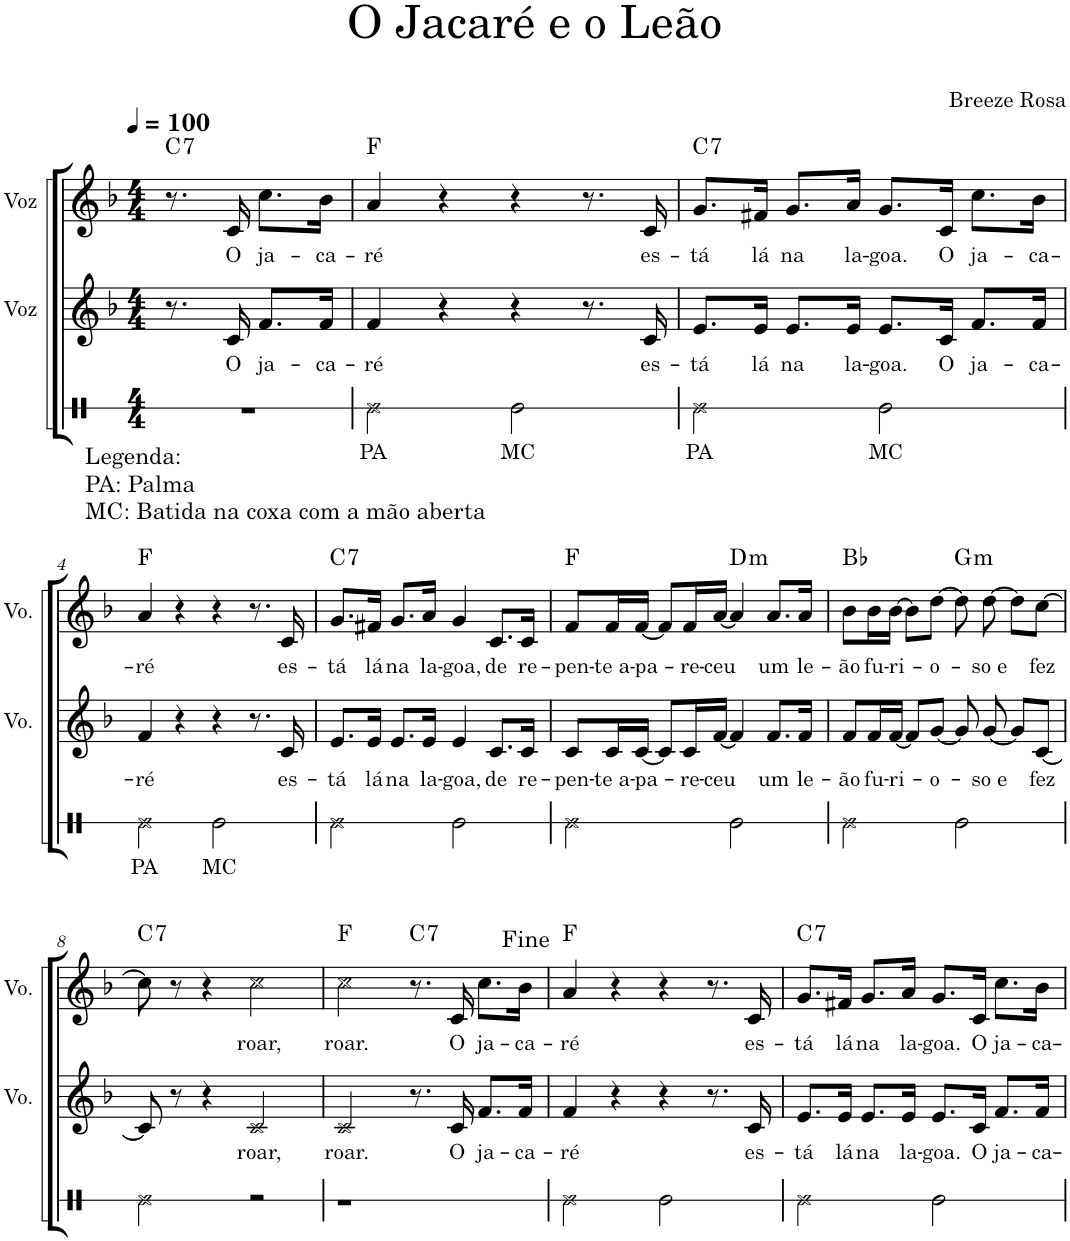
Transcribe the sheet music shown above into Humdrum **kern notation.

**kern	**text	**kern	**text	**kern	**text	**harte
*part3	*part3	*part2	*part2	*part1	*part1	*part1
*staff3	*staff3	*staff2	*staff2	*staff1	*staff1	*
*I"Surdo de Campo	*	*I"Voz	*	*I"Voz	*	*
*	*	*I'Vo.	*	*I'Vo.	*	*
*stria1	*	*	*	*	*	*
*clefX	*	*clefG2	*	*clefG2	*	*
*k[b-]	*	*k[b-]	*	*k[b-]	*	*
*M4/4	*	*M4/4	*	*M4/4	*	*
*MM100	*	*MM100	*	*MM100	*	*
=1	=1	=1	=1	=1	=1	=1
!LO:TX:b:t=Legenda&colon;	!	!	!	!	!	!
!LO:TX:b:t=PA&colon; Palma	!	!	!	!	!	!
!LO:TX:b:t=MC&colon; Batida na coxa com a mão aberta	!	!	!	!	!	!
!	!	!	!	!	!	!LO:H:kt=7
1r	.	8.r	.	8.r	.	C:7
!	!	!	!LO:LY:b	!	!LO:LY:b	!
.	.	16c/	O	16c/	O	.
!	!	!	!LO:LY:b	!	!LO:LY:b	!
.	.	8.f/L	ja-	8.cc\L	ja-	.
!	!	!	!LO:LY:b	!	!LO:LY:b	!
.	.	16f/Jk	-ca-	16b-\Jk	-ca-	.
.	.	2ryy	.	2ryy	.	.
=2	=2	=2	=2	=2	=2	=2
!	!LO:LY:b	!	!LO:LY:b	!	!LO:LY:b	!
2Re\	PA	4f/	-ré	4a/	-ré	F:maj
.	.	4r	.	4r	.	.
!	!LO:LY:b	!	!	!	!	!
2Re\	MC	4r	.	4r	.	.
.	.	8.r	.	8.r	.	.
!	!	!	!LO:LY:b	!	!LO:LY:b	!
.	.	16c/	es-	16c/	es-	.
=3	=3	=3	=3	=3	=3	=3
!	!LO:LY:b	!	!LO:LY:b	!	!LO:LY:b	!LO:H:kt=7
2Re\	PA	8.e/L	-tá	8.g/L	-tá	C:7
!	!	!	!LO:LY:b	!	!LO:LY:b	!
.	.	16e/Jk	lá	16f#X/Jk	lá	.
!	!	!	!LO:LY:b	!	!LO:LY:b	!
.	.	8.e/L	na	8.g/L	na	.
!	!	!	!LO:LY:b	!	!LO:LY:b	!
.	.	16e/Jk	la-	16a/Jk	la-	.
!	!LO:LY:b	!	!LO:LY:b	!	!LO:LY:b	!
2Re\	MC	8.e/L	-goa.	8.g/L	-goa.	.
!	!	!	!LO:LY:b	!	!LO:LY:b	!
.	.	16c/Jk	O	16c/Jk	O	.
!	!	!	!LO:LY:b	!	!LO:LY:b	!
.	.	8.f/L	ja-	8.cc\L	ja-	.
!	!	!	!LO:LY:b	!	!LO:LY:b	!
.	.	16f/Jk	-ca-	16b-\Jk	-ca-	.
!!LO:LB:g=z
=4	=4	=4	=4	=4	=4	=4
!	!LO:LY:b	!	!LO:LY:b	!	!LO:LY:b	!
2Re\	PA	4f/	-ré	4a/	-ré	F:maj
.	.	4r	.	4r	.	.
!	!LO:LY:b	!	!	!	!	!
2Re\	MC	4r	.	4r	.	.
.	.	8.r	.	8.r	.	.
!	!	!	!LO:LY:b	!	!LO:LY:b	!
.	.	16c/	es-	16c/	es-	.
=5	=5	=5	=5	=5	=5	=5
!	!	!	!LO:LY:b	!	!LO:LY:b	!LO:H:kt=7
2Re\	.	8.e/L	-tá	8.g/L	-tá	C:7
!	!	!	!LO:LY:b	!	!LO:LY:b	!
.	.	16e/Jk	lá	16f#X/Jk	lá	.
!	!	!	!LO:LY:b	!	!LO:LY:b	!
.	.	8.e/L	na	8.g/L	na	.
!	!	!	!LO:LY:b	!	!LO:LY:b	!
.	.	16e/Jk	la-	16a/Jk	la-	.
!	!	!	!LO:LY:b	!	!LO:LY:b	!
2Re\	.	4e/	-goa,	4g/	-goa,	.
!	!	!	!LO:LY:b	!	!LO:LY:b	!
.	.	8.c/L	de	8.c/L	de	.
!	!	!	!LO:LY:b	!	!LO:LY:b	!
.	.	16c/Jk	re-	16c/Jk	re-	.
=6	=6	=6	=6	=6	=6	=6
!	!	!	!LO:LY:b	!	!LO:LY:b	!
2Re\	.	8c/L	-pen-	8f/L	-pen-	F:maj
!	!	!	!LO:LY:b	!	!LO:LY:b	!
.	.	16c/L	-te a-	16f/L	-te a-	.
!	!	!	!LO:LY:b	!	!LO:LY:b	!
.	.	[16c/JJ	-pa-	[16f/JJ	-pa-	.
.	.	8c/L]	.	8f/L]	.	.
!	!	!	!LO:LY:b	!	!LO:LY:b	!
.	.	16c/L	-re-	16f/L	-re-	.
!	!	!	!LO:LY:b	!	!LO:LY:b	!
.	.	[16f/JJ	-ceu	[16a/JJ	-ceu	.
!	!	!	!	!	!	!LO:H:kt=m
2Re\	.	4f/]	.	4a/]	.	D:min
!	!	!	!LO:LY:b	!	!LO:LY:b	!
.	.	8.f/L	um	8.a/L	um	.
!	!	!	!LO:LY:b	!	!LO:LY:b	!
.	.	16f/Jk	le-	16a/Jk	le-	.
=7	=7	=7	=7	=7	=7	=7
!	!	!	!LO:LY:b	!	!LO:LY:b	!
2Re\	.	8f/L	-ão	8b-\L	-ão	Bb:maj
!	!	!	!LO:LY:b	!	!LO:LY:b	!
.	.	16f/L	fu-	16b-\L	fu-	.
!	!	!	!LO:LY:b	!	!LO:LY:b	!
.	.	[16f/JJ	-ri-	[16b-\JJ	-ri-	.
.	.	8f/L]	.	8b-\L]	.	.
!	!	!	!LO:LY:b	!	!LO:LY:b	!
.	.	[8g/J	-o-	[8dd\J	-o-	.
!	!	!	!	!	!	!LO:H:kt=m
2Re\	.	8g/]	.	8dd\]	.	G:min
!	!	!	!LO:LY:b	!	!LO:LY:b	!
.	.	[8g/	-so e	[8dd\	-so e	.
.	.	8g/L]	.	8dd\L]	.	.
!	!	!	!LO:LY:b	!	!LO:LY:b	!
.	.	[8c/J	fez	[8cc\J	fez	.
!!LO:LB:g=z
=8	=8	=8	=8	=8	=8	=8
!	!	!	!	!	!	!LO:H:kt=7
2Re\	.	8c/]	.	8cc\]	.	C:7
.	.	8r	.	8r	.	.
.	.	4r	.	4r	.	.
!	!	!	!LO:LY:b	!	!LO:LY:b	!
2r	.	2c/	roar,	2cc\	roar,	.
=9	=9	=9	=9	=9	=9	=9
!	!	!	!LO:LY:b	!	!LO:LY:b	!
1r	.	2c/	roar.	2cc\	roar.	F:maj
!	!	!	!	!	!	!LO:H:kt=7
.	.	8.r	.	8.r	.	C:7
!	!	!	!LO:LY:b	!	!LO:LY:b	!
.	.	16c/	O	16c/	O	.
!	!	!	!LO:LY:b	!	!LO:LY:b	!
.	.	8.f/L	ja-	8.cc\L	ja-	.
!	!	!	!LO:LY:b	!	!LO:LY:b	!
.	.	16f/Jk	-ca-	16b-\Jk	-ca-	.
=10	=10	=10	=10	=10	=10	=10
!	!	!	!LO:LY:b	!	!LO:LY:b	!
2Re\	.	4f/	-ré	4a/	-ré	F:maj
.	.	4r	.	4r	.	.
2Re\	.	4r	.	4r	.	.
.	.	8.r	.	8.r	.	.
!	!	!	!LO:LY:b	!	!LO:LY:b	!
.	.	16c/	es-	16c/	es-	.
=11	=11	=11	=11	=11	=11	=11
!	!	!	!LO:LY:b	!	!LO:LY:b	!LO:H:kt=7
2Re\	.	8.e/L	-tá	8.g/L	-tá	C:7
!	!	!	!LO:LY:b	!	!LO:LY:b	!
.	.	16e/Jk	lá	16f#X/Jk	lá	.
!	!	!	!LO:LY:b	!	!LO:LY:b	!
.	.	8.e/L	na	8.g/L	na	.
!	!	!	!LO:LY:b	!	!LO:LY:b	!
.	.	16e/Jk	la-	16a/Jk	la-	.
!	!	!	!LO:LY:b	!	!LO:LY:b	!
2Re\	.	8.e/L	-goa.	8.g/L	-goa.	.
!	!	!	!LO:LY:b	!	!LO:LY:b	!
.	.	16c/Jk	O	16c/Jk	O	.
!	!	!	!LO:LY:b	!	!LO:LY:b	!
.	.	8.f/L	ja-	8.cc\L	ja-	.
!	!	!	!LO:LY:b	!	!LO:LY:b	!
.	.	16f/Jk	-ca-	16b-\Jk	-ca-	.
=	=	=	=	=	=	=
*-	*-	*-	*-	*-	*-	*-
